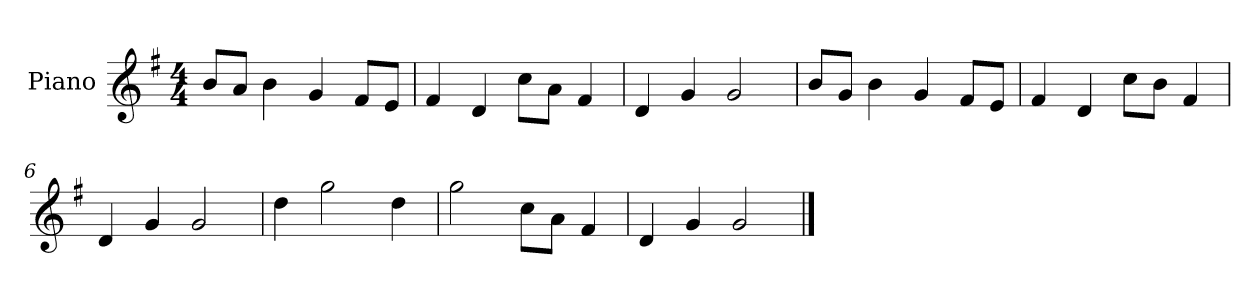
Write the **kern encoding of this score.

**kern
*part1
*staff1
*I"Piano
*I'P-no
*clefG2
*k[f#]
*M4/4
*MM90
=1
8b/L
8a/J
4b\
4g/
8f#/L
8e/J
=2
4f#/
4d/
8cc\L
8a\J
4f#/
=3
4d/
4g/
2g/
=4
8b/L
8g/J
4b\
4g/
8f#/L
8e/J
=5
4f#/
4d/
8cc\L
8b\J
4f#/
=6
4d/
4g/
2g/
=7
4dd\
2gg\
4dd\
=8
2gg\
8cc\L
8a\J
4f#/
!!LO:LB:g=z
=9
4d/
4g/
2g/
==
*-
